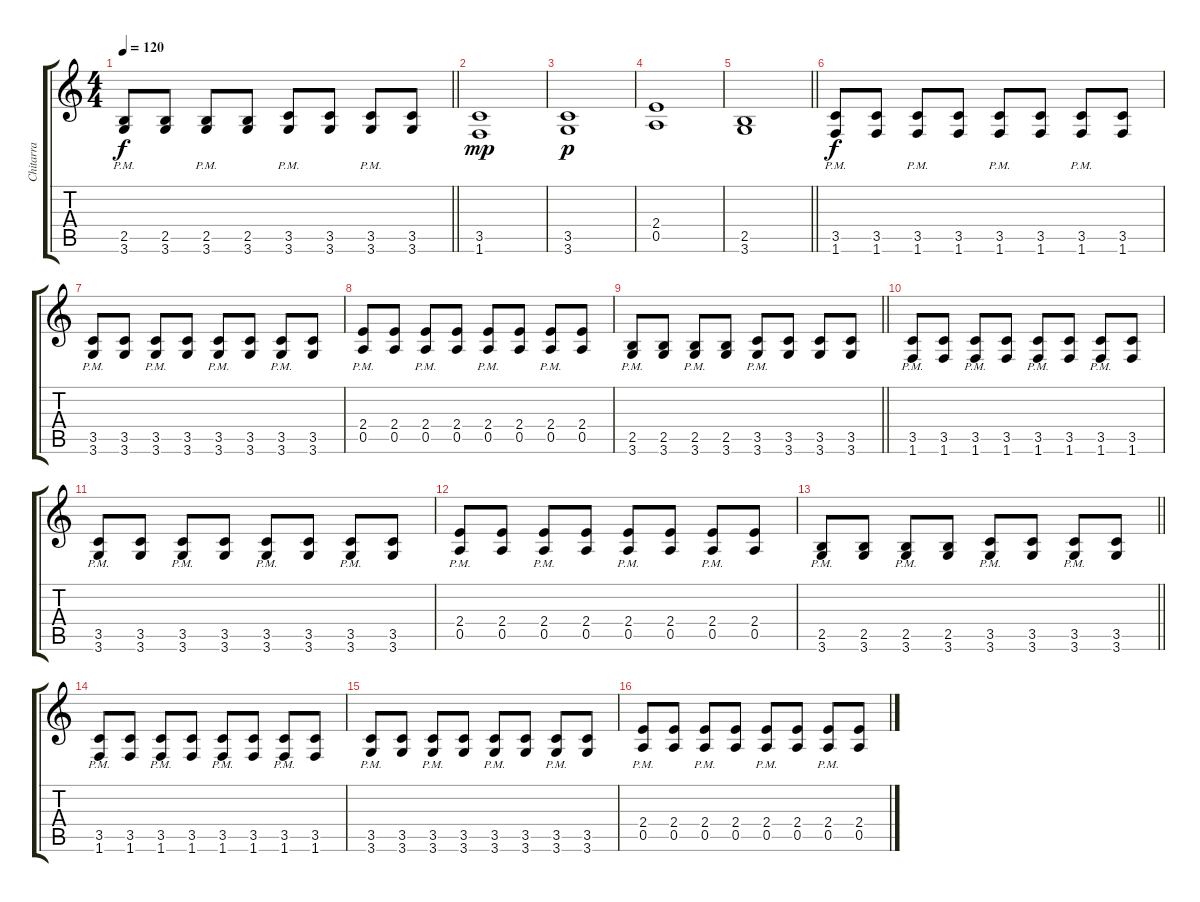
\track ("Chitarra" "Chitarra") {instrument overdrivenguitar}
\staff {score tabs}
\tuning (E4 B3 G3 D3 A2 E2) {hide}
\ts (4 4)
\tempo 120
\clef g2
\barLineRight lightlight
\ks c
(2.5{pm} 3.6{pm}).8{dy f} (2.5 3.6).8 (2.5{pm} 3.6{pm}).8 (2.5 3.6).8 (3.5{pm} 3.6{pm}).8 (3.5 3.6).8 (3.5{pm} 3.6{pm}).8 (3.5 3.6).8 |
(3.5 1.6).1{dy mp} |
(3.5 3.6).1{dy p} |
(2.4 0.5).1 |
\barLineRight lightlight
(2.5 3.6).1 |
(3.5{pm} 1.6{pm}).8{dy f} (3.5 1.6).8 (3.5{pm} 1.6{pm}).8 (3.5 1.6).8 (3.5{pm} 1.6{pm}).8 (3.5 1.6).8 (3.5{pm} 1.6{pm}).8 (3.5 1.6).8 |
(3.5{pm} 3.6{pm}).8 (3.5 3.6).8 (3.5{pm} 3.6{pm}).8 (3.5 3.6).8 (3.5{pm} 3.6{pm}).8 (3.5 3.6).8 (3.5{pm} 3.6{pm}).8 (3.5 3.6).8 |
(2.4{pm} 0.5{pm}).8 (2.4 0.5).8 (2.4{pm} 0.5{pm}).8 (2.4 0.5).8 (2.4{pm} 0.5{pm}).8 (2.4 0.5).8 (2.4{pm} 0.5{pm}).8 (2.4 0.5).8 |
\barLineRight lightlight
(2.5{pm} 3.6{pm}).8 (2.5 3.6).8 (2.5{pm} 3.6{pm}).8 (2.5 3.6).8 (3.5{pm} 3.6{pm}).8 (3.5 3.6).8 (3.5 3.6).8 (3.5 3.6).8 |
(3.5{pm} 1.6{pm}).8 (3.5 1.6).8 (3.5{pm} 1.6{pm}).8 (3.5 1.6).8 (3.5{pm} 1.6{pm}).8 (3.5 1.6).8 (3.5{pm} 1.6{pm}).8 (3.5 1.6).8 |
(3.5{pm} 3.6{pm}).8 (3.5 3.6).8 (3.5{pm} 3.6{pm}).8 (3.5 3.6).8 (3.5{pm} 3.6{pm}).8 (3.5 3.6).8 (3.5{pm} 3.6{pm}).8 (3.5 3.6).8 |
(2.4{pm} 0.5{pm}).8 (2.4 0.5).8 (2.4{pm} 0.5{pm}).8 (2.4 0.5).8 (2.4{pm} 0.5{pm}).8 (2.4 0.5).8 (2.4{pm} 0.5{pm}).8 (2.4 0.5).8 |
\barLineRight lightlight
(2.5{pm} 3.6{pm}).8 (2.5 3.6).8 (2.5{pm} 3.6{pm}).8 (2.5 3.6).8 (3.5{pm} 3.6{pm}).8 (3.5 3.6).8 (3.5{pm} 3.6{pm}).8 (3.5 3.6).8 |
(3.5{pm} 1.6{pm}).8 (3.5 1.6).8 (3.5{pm} 1.6{pm}).8 (3.5 1.6).8 (3.5{pm} 1.6{pm}).8 (3.5 1.6).8 (3.5{pm} 1.6{pm}).8 (3.5 1.6).8 |
(3.5{pm} 3.6{pm}).8 (3.5 3.6).8 (3.5{pm} 3.6{pm}).8 (3.5 3.6).8 (3.5{pm} 3.6{pm}).8 (3.5 3.6).8 (3.5{pm} 3.6{pm}).8 (3.5 3.6).8 |
(2.4{pm} 0.5{pm}).8 (2.4 0.5).8 (2.4{pm} 0.5{pm}).8 (2.4 0.5).8 (2.4{pm} 0.5{pm}).8 (2.4 0.5).8 (2.4{pm} 0.5{pm}).8 (2.4 0.5).8
